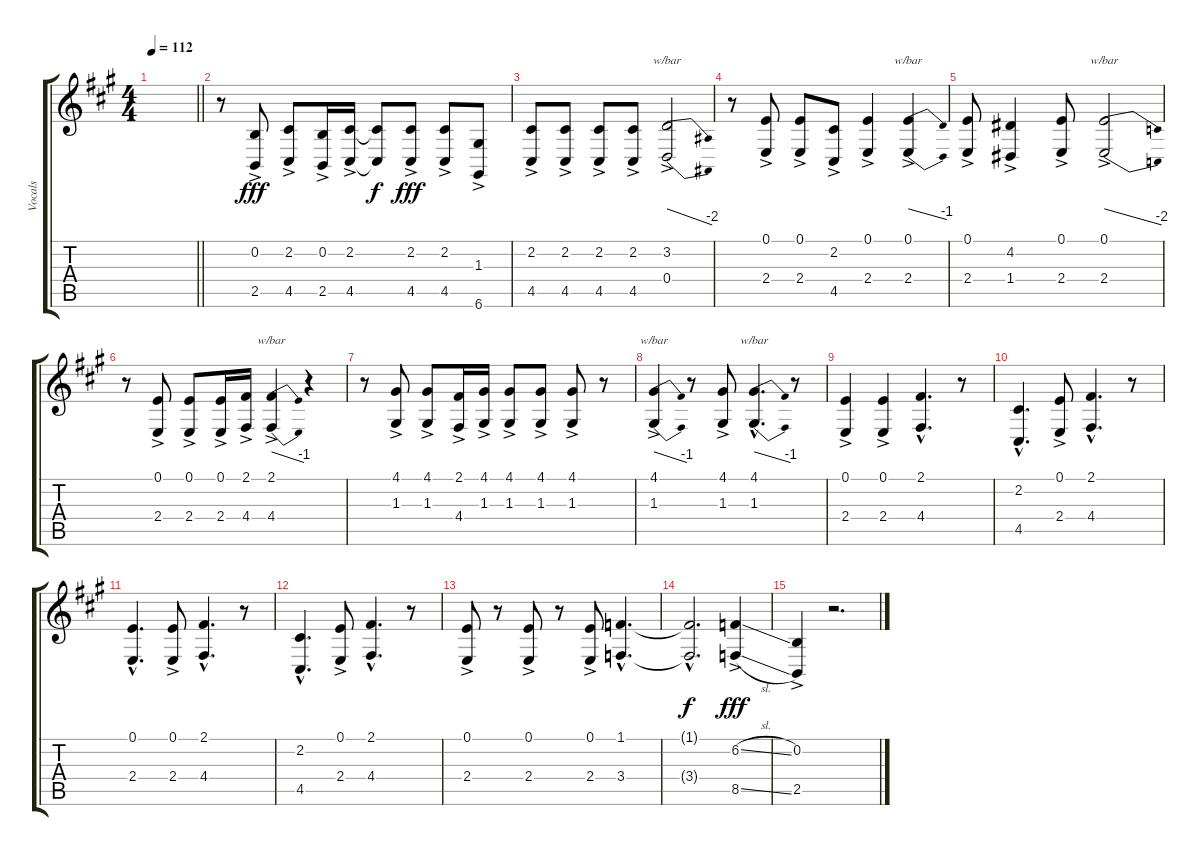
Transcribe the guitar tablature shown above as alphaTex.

\track ("Vocals" "Vocals") {instrument stringensemble1}
\staff {score tabs}
\tuning (E4 B3 G3 D3 A2 D2) {hide}
\ts (4 4)
\tempo 112
\clef g2
\barLineRight lightlight
\ks f#minor
|
r.8 (0.2 2.5{ac}).8{dy fff} (2.2 4.5{ac}).8 (0.2 2.5{ac}).16 (2.2 4.5{ac}).16 (2.2{t} 4.5{t}).8{dy f} (2.2 4.5{ac}).8{dy fff} (2.2 4.5{ac}).8 (1.3 6.6{ac}).8 |
(2.2 4.5{ac}).8 (2.2 4.5{ac}).8 (2.2 4.5{ac}).8 (2.2 4.5{ac}).8 (3.2 0.4{ac}).2{tbe (dive default 0 0 60 -8)} |
r.8 (0.1 2.4{ac}).8 (0.1 2.4{ac}).8 (2.2 4.5{ac}).8 (0.1 2.4{ac}).4 (0.1 2.4{ac}).4{tbe (dive default 0 0 60 -4)} |
(0.1 2.4{ac}).8 (4.2 1.4{ac}).4 (0.1 2.4{ac}).8 (0.1 2.4{ac}).2{tbe (dive default 0 0 60 -8)} |
r.8 (0.1 2.4{ac}).8 (0.1 2.4{ac}).8 (0.1 2.4{ac}).16 (2.1 4.4{ac}).16 (2.1 4.4{ac}).4{tbe (dive default 0 0 60 -4)} r.4 |
r.8 (4.1 1.3{ac}).8 (4.1 1.3{ac}).8 (2.1 4.4{ac}).16 (4.1 1.3{ac}).16 (4.1 1.3{ac}).8 (4.1 1.3{ac}).8 (4.1 1.3{ac}).8 r.8 |
(4.1 1.3{ac}).4{tbe (dive default 0 0 60 -4)} r.8 (4.1 1.3{ac}).8 (4.1{hac} 1.3{hac}).4{d tbe (dive default 0 0 60 -4)} r.8 |
(0.1 2.4{ac}).4 (0.1 2.4{ac}).4 (2.1{hac} 4.4{hac}).4{d} r.8 |
(2.2{hac} 4.5{hac}).4{d} (0.1 2.4{ac}).8 (2.1{hac} 4.4{hac}).4{d} r.8 |
(0.1{hac} 2.4{hac}).4{d} (0.1 2.4{ac}).8 (2.1{hac} 4.4{hac}).4{d} r.8 |
(2.2{hac} 4.5{hac}).4{d} (0.1 2.4{ac}).8 (2.1{hac} 4.4{hac}).4{d} r.8 |
(0.1 2.4{ac}).8 r.8 (0.1 2.4{ac}).8 r.8 (0.1 2.4{ac}).8 (1.1{hac} 3.4{hac}).4{d} |
(1.1{hac t} 3.4{hac t}).2{d dy f} (6.2{sl} 8.5{sl ac}).4{dy fff} |
(0.2 2.5{ac}).4 r.2{d}
